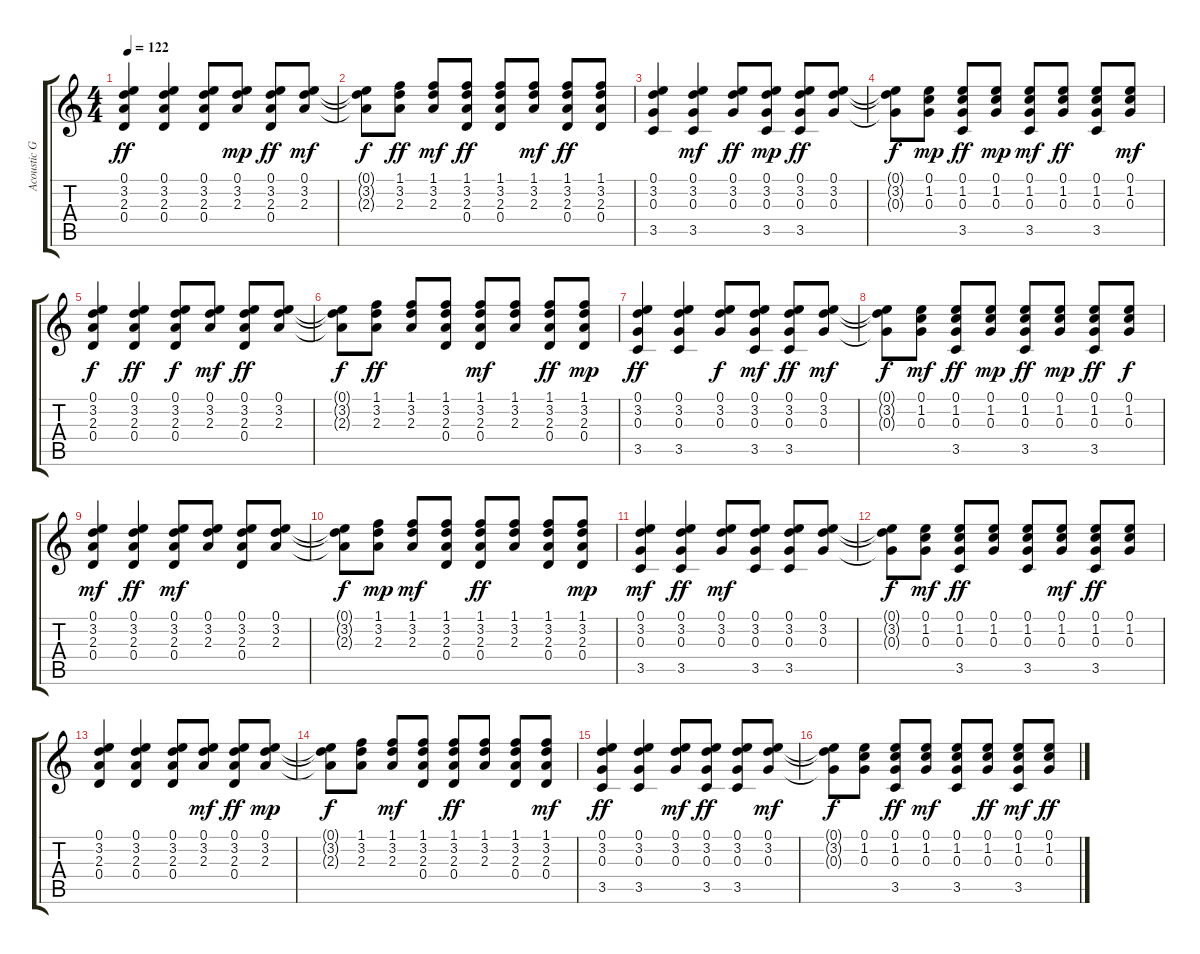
\track ("Acoustic Guitar 1" "Acoustic G") {instrument acousticguitarsteel}
\staff {score tabs}
\tuning (E4 B3 G3 D3 A2 E2) {hide}
\ts (4 4)
\tempo 122
\clef g2
\ks c
(0.1 3.2 2.3 0.4).4{dy ff} (0.1 3.2 2.3 0.4).4 (0.1 3.2 2.3 0.4).8 (0.1 3.2 2.3).8{dy mp} (0.1 3.2 2.3 0.4).8{dy ff} (0.1 3.2 2.3).8{dy mf} |
(0.1{t} 3.2{t} 2.3{t}).8{dy f} (1.1 3.2 2.3).8{dy ff} (1.1 3.2 2.3).8{dy mf} (1.1 3.2 2.3 0.4).8{dy ff} (1.1 3.2 2.3 0.4).8 (1.1 3.2 2.3).8{dy mf} (1.1 3.2 2.3 0.4).8{dy ff} (1.1 3.2 2.3 0.4).8 |
(0.1 3.2 0.3 3.5).4 (0.1 3.2 0.3 3.5).4{dy mf} (0.1 3.2 0.3).8{dy ff} (0.1 3.2 0.3 3.5).8{dy mp} (0.1 3.2 0.3 3.5).8{dy ff} (0.1 3.2 0.3).8 |
(0.1{t} 3.2{t} 0.3{t}).8{dy f} (0.1 1.2 0.3).8{dy mp} (0.1 1.2 0.3 3.5).8{dy ff} (0.1 1.2 0.3).8{dy mp} (0.1 1.2 0.3 3.5).8{dy mf} (0.1 1.2 0.3).8{dy ff} (0.1 1.2 0.3 3.5).8 (0.1 1.2 0.3).8{dy mf} |
(0.1 3.2 2.3 0.4).4{dy f} (0.1 3.2 2.3 0.4).4{dy ff} (0.1 3.2 2.3 0.4).8{dy f} (0.1 3.2 2.3).8{dy mf} (0.1 3.2 2.3 0.4).8{dy ff} (0.1 3.2 2.3).8 |
(0.1{t} 3.2{t} 2.3{t}).8{dy f} (1.1 3.2 2.3).8{dy ff} (1.1 3.2 2.3).8 (1.1 3.2 2.3 0.4).8 (1.1 3.2 2.3 0.4).8{dy mf} (1.1 3.2 2.3).8 (1.1 3.2 2.3 0.4).8{dy ff} (1.1 3.2 2.3 0.4).8{dy mp} |
(0.1 3.2 0.3 3.5).4{dy ff} (0.1 3.2 0.3 3.5).4 (0.1 3.2 0.3).8{dy f} (0.1 3.2 0.3 3.5).8{dy mf} (0.1 3.2 0.3 3.5).8{dy ff} (0.1 3.2 0.3).8{dy mf} |
(0.1{t} 3.2{t} 0.3{t}).8{dy f} (0.1 1.2 0.3).8{dy mf} (0.1 1.2 0.3 3.5).8{dy ff} (0.1 1.2 0.3).8{dy mp} (0.1 1.2 0.3 3.5).8{dy ff} (0.1 1.2 0.3).8{dy mp} (0.1 1.2 0.3 3.5).8{dy ff} (0.1 1.2 0.3).8{dy f} |
(0.1 3.2 2.3 0.4).4{dy mf} (0.1 3.2 2.3 0.4).4{dy ff} (0.1 3.2 2.3 0.4).8{dy mf} (0.1 3.2 2.3).8 (0.1 3.2 2.3 0.4).8 (0.1 3.2 2.3).8 |
(0.1{t} 3.2{t} 2.3{t}).8{dy f} (1.1 3.2 2.3).8{dy mp} (1.1 3.2 2.3).8{dy mf} (1.1 3.2 2.3 0.4).8 (1.1 3.2 2.3 0.4).8{dy ff} (1.1 3.2 2.3).8 (1.1 3.2 2.3 0.4).8 (1.1 3.2 2.3 0.4).8{dy mp} |
(0.1 3.2 0.3 3.5).4{dy mf} (0.1 3.2 0.3 3.5).4{dy ff} (0.1 3.2 0.3).8{dy mf} (0.1 3.2 0.3 3.5).8 (0.1 3.2 0.3 3.5).8 (0.1 3.2 0.3).8 |
(0.1{t} 3.2{t} 0.3{t}).8{dy f} (0.1 1.2 0.3).8{dy mf} (0.1 1.2 0.3 3.5).8{dy ff} (0.1 1.2 0.3).8 (0.1 1.2 0.3 3.5).8 (0.1 1.2 0.3).8{dy mf} (0.1 1.2 0.3 3.5).8{dy ff} (0.1 1.2 0.3).8 |
(0.1 3.2 2.3 0.4).4 (0.1 3.2 2.3 0.4).4 (0.1 3.2 2.3 0.4).8 (0.1 3.2 2.3).8{dy mf} (0.1 3.2 2.3 0.4).8{dy ff} (0.1 3.2 2.3).8{dy mp} |
(0.1{t} 3.2{t} 2.3{t}).8{dy f} (1.1 3.2 2.3).8 (1.1 3.2 2.3).8{dy mf} (1.1 3.2 2.3 0.4).8 (1.1 3.2 2.3 0.4).8{dy ff} (1.1 3.2 2.3).8 (1.1 3.2 2.3 0.4).8 (1.1 3.2 2.3 0.4).8{dy mf} |
(0.1 3.2 0.3 3.5).4{dy ff} (0.1 3.2 0.3 3.5).4 (0.1 3.2 0.3).8{dy mf} (0.1 3.2 0.3 3.5).8{dy ff} (0.1 3.2 0.3 3.5).8 (0.1 3.2 0.3).8{dy mf} |
(0.1{t} 3.2{t} 0.3{t}).8{dy f} (0.1 1.2 0.3).8 (0.1 1.2 0.3 3.5).8{dy ff} (0.1 1.2 0.3).8{dy mf} (0.1 1.2 0.3 3.5).8 (0.1 1.2 0.3).8{dy ff} (0.1 1.2 0.3 3.5).8{dy mf} (0.1 1.2 0.3).8{dy ff}
